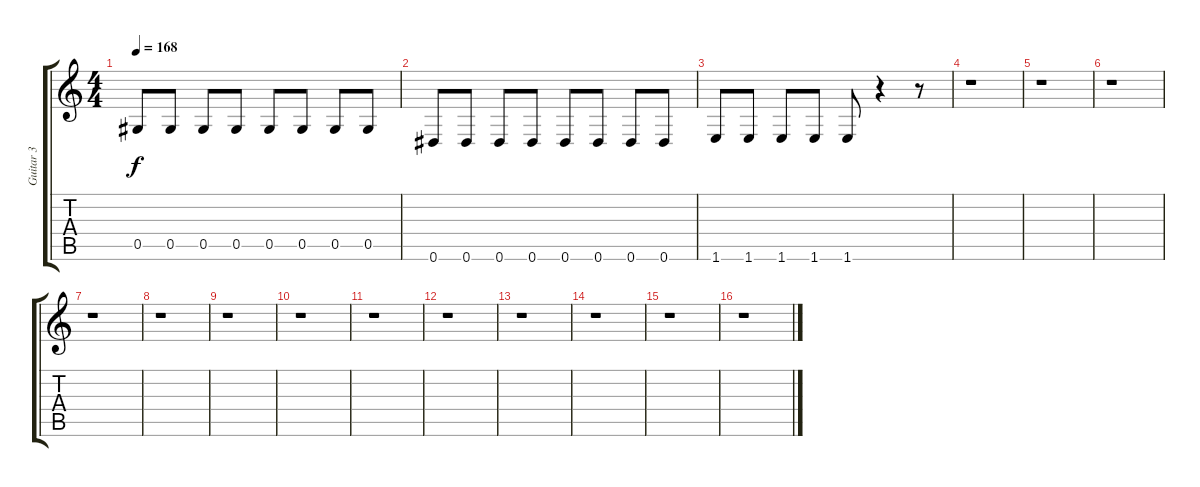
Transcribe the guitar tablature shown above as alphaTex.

\track ("Guitar 3" "Guitar 3") {instrument electricguitarclean}
\staff {score tabs}
\tuning (Eb4 Bb3 Gb3 Db3 Ab2 Eb2) {hide}
\ts (4 4)
\tempo 168
\clef g2
\ks c
0.5.8{dy f} 0.5.8 0.5.8 0.5.8 0.5.8 0.5.8 0.5.8 0.5.8 |
0.6.8 0.6.8 0.6.8 0.6.8 0.6.8 0.6.8 0.6.8 0.6.8 |
1.6.8 1.6.8 1.6.8 1.6.8 1.6.8 r.4 r.8 |
r.1 |
r.1 |
r.1 |
r.1 |
r.1 |
r.1 |
r.1 |
r.1 |
r.1 |
r.1 |
r.1 |
r.1 |
r.1
